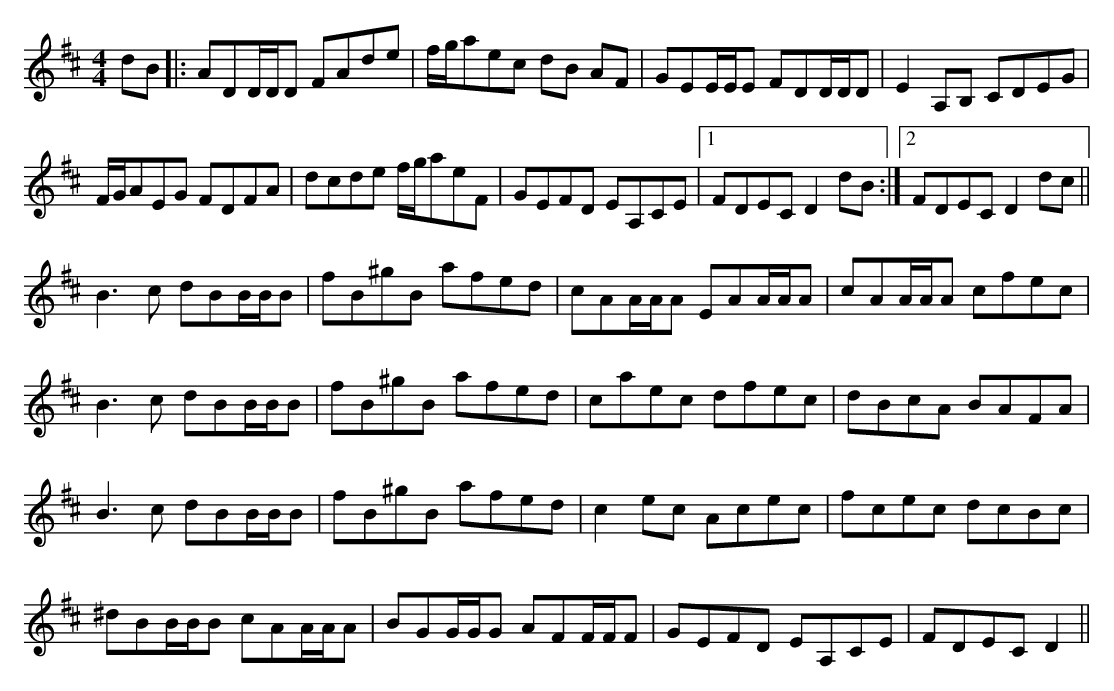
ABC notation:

X:1
M:4/4
K:D
dB|:ADD/D/D FAde|f/g/aec dB AF|GEE/E/E FDD/D/D|E2A,B, CDEG|
F/G/AEG FDFA|dcde f/g/aeF|GEFD EA,CE|1 FDECD2dB:|2 FDECD2 dc||
B3c dBB/B/B|fB^gB afed|cAA/A/A EAA/A/A|cAA/A/A cfec|
B3c dBB/B/B|fB^gB afed|caec dfec|dBcA BAFA|
B3c dBB/B/B|fB^gB afed|c2ec Acec|fcec dcBc|
^dBB/B/B cAA/A/A|BGG/G/G AFF/F/F|GEFD EA,CE|FDECD2||
